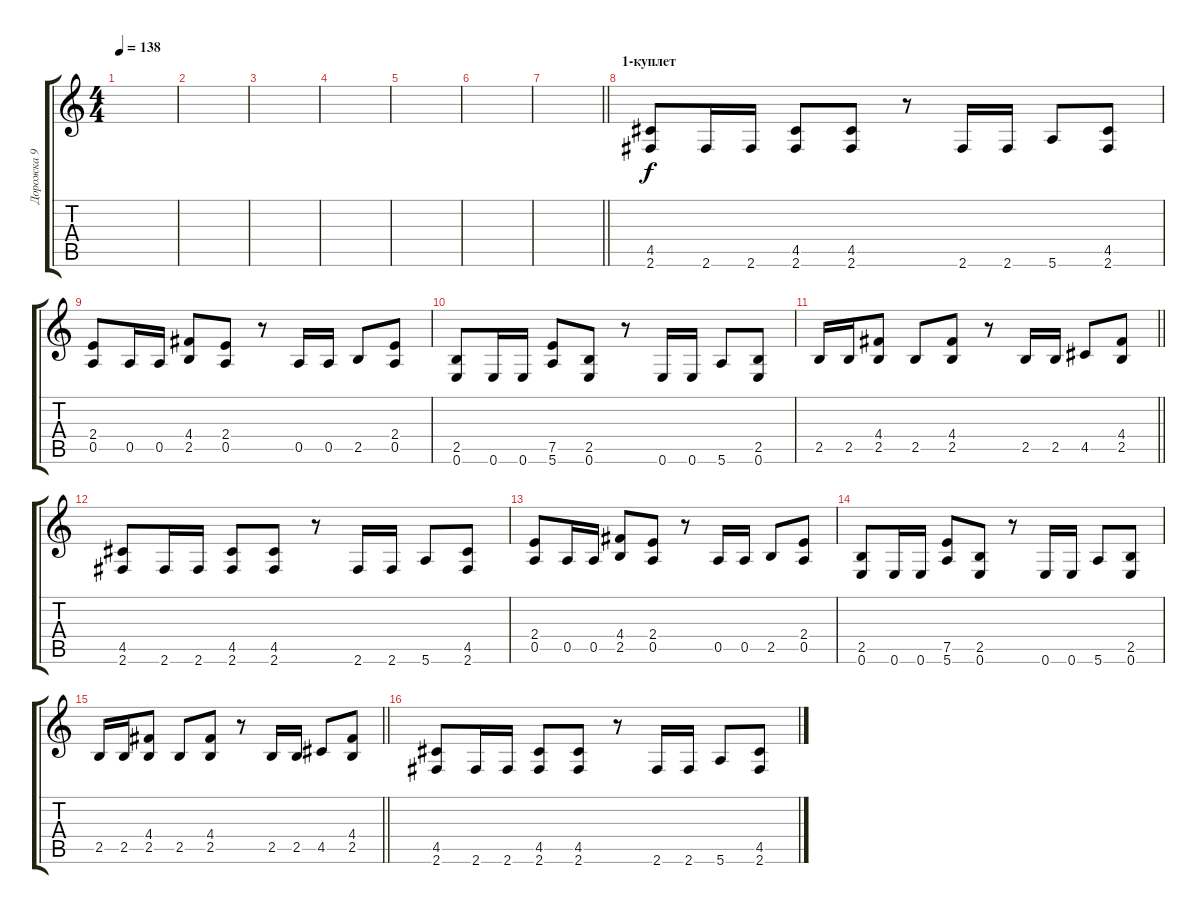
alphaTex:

\track ("Дорожка 9" "Дорожка 9") {instrument electricguitarclean}
\staff {score tabs}
\tuning (E4 B3 G3 D3 A2 E2) {hide}
\ts (4 4)
\tempo 138
\clef g2
\ks c
|
|
|
|
|
|
\barLineRight lightlight
|
\section ("" "1-куплет")
(4.5 2.6).8 2.6.16 2.6.16 (4.5 2.6).8 (4.5 2.6).8 r.8 2.6.16 2.6.16 5.6.8 (4.5 2.6).8 |
(2.4 0.5).8 0.5.16 0.5.16 (4.4 2.5).8 (2.4 0.5).8 r.8 0.5.16 0.5.16 2.5.8 (2.4 0.5).8 |
(2.5 0.6).8 0.6.16 0.6.16 (7.5 5.6).8 (2.5 0.6).8 r.8 0.6.16 0.6.16 5.6.8 (2.5 0.6).8 |
\barLineRight lightlight
2.5.16 2.5.16 (4.4 2.5).8 2.5.8 (4.4 2.5).8 r.8 2.5.16 2.5.16 4.5.8 (4.4 2.5).8 |
(4.5 2.6).8 2.6.16 2.6.16 (4.5 2.6).8 (4.5 2.6).8 r.8 2.6.16 2.6.16 5.6.8 (4.5 2.6).8 |
(2.4 0.5).8 0.5.16 0.5.16 (4.4 2.5).8 (2.4 0.5).8 r.8 0.5.16 0.5.16 2.5.8 (2.4 0.5).8 |
(2.5 0.6).8 0.6.16 0.6.16 (7.5 5.6).8 (2.5 0.6).8 r.8 0.6.16 0.6.16 5.6.8 (2.5 0.6).8 |
\barLineRight lightlight
2.5.16 2.5.16 (4.4 2.5).8 2.5.8 (4.4 2.5).8 r.8 2.5.16 2.5.16 4.5.8 (4.4 2.5).8 |
(4.5 2.6).8 2.6.16 2.6.16 (4.5 2.6).8 (4.5 2.6).8 r.8 2.6.16 2.6.16 5.6.8 (4.5 2.6).8
